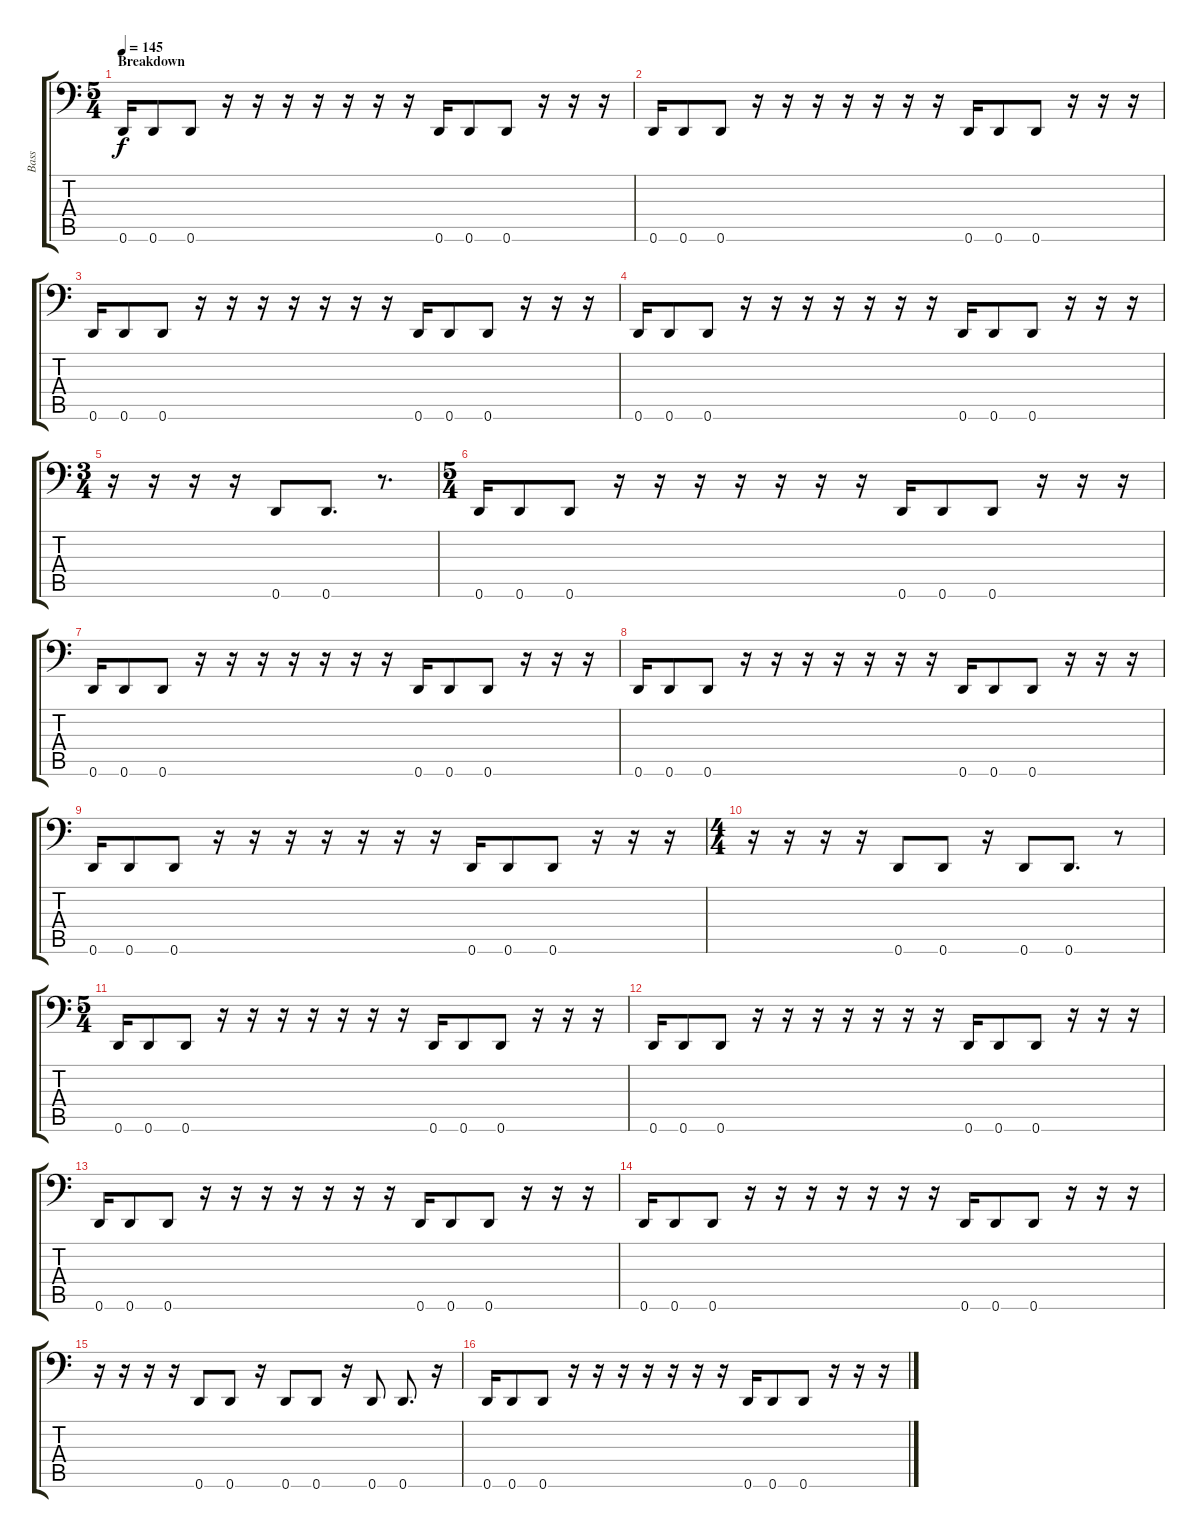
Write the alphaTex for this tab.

\track ("Bass" "Bass") {instrument electricbasspick}
\staff {score tabs}
\tuning (E3 B2 G2 D2 A1 D1) {hide}
\ts (5 4)
\section ("" "Breakdown")
\tempo 145
\clef f4
\ks c
0.6.16{dy f} 0.6.8 0.6.8 r.16 r.16 r.16 r.16 r.16 r.16 r.16 0.6.16 0.6.8 0.6.8 r.16 r.16 r.16 |
0.6.16 0.6.8 0.6.8 r.16 r.16 r.16 r.16 r.16 r.16 r.16 0.6.16 0.6.8 0.6.8 r.16 r.16 r.16 |
0.6.16 0.6.8 0.6.8 r.16 r.16 r.16 r.16 r.16 r.16 r.16 0.6.16 0.6.8 0.6.8 r.16 r.16 r.16 |
0.6.16 0.6.8 0.6.8 r.16 r.16 r.16 r.16 r.16 r.16 r.16 0.6.16 0.6.8 0.6.8 r.16 r.16 r.16 |
\ts (3 4)
r.16 r.16 r.16 r.16 0.6.8 0.6.8{d} r.8{d} |
\ts (5 4)
0.6.16 0.6.8 0.6.8 r.16 r.16 r.16 r.16 r.16 r.16 r.16 0.6.16 0.6.8 0.6.8 r.16 r.16 r.16 |
0.6.16 0.6.8 0.6.8 r.16 r.16 r.16 r.16 r.16 r.16 r.16 0.6.16 0.6.8 0.6.8 r.16 r.16 r.16 |
0.6.16 0.6.8 0.6.8 r.16 r.16 r.16 r.16 r.16 r.16 r.16 0.6.16 0.6.8 0.6.8 r.16 r.16 r.16 |
0.6.16 0.6.8 0.6.8 r.16 r.16 r.16 r.16 r.16 r.16 r.16 0.6.16 0.6.8 0.6.8 r.16 r.16 r.16 |
\ts (4 4)
r.16 r.16 r.16 r.16 0.6.8 0.6.8 r.16 0.6.8 0.6.8{d} r.8 |
\ts (5 4)
0.6.16 0.6.8 0.6.8 r.16 r.16 r.16 r.16 r.16 r.16 r.16 0.6.16 0.6.8 0.6.8 r.16 r.16 r.16 |
0.6.16 0.6.8 0.6.8 r.16 r.16 r.16 r.16 r.16 r.16 r.16 0.6.16 0.6.8 0.6.8 r.16 r.16 r.16 |
0.6.16 0.6.8 0.6.8 r.16 r.16 r.16 r.16 r.16 r.16 r.16 0.6.16 0.6.8 0.6.8 r.16 r.16 r.16 |
0.6.16 0.6.8 0.6.8 r.16 r.16 r.16 r.16 r.16 r.16 r.16 0.6.16 0.6.8 0.6.8 r.16 r.16 r.16 |
r.16 r.16 r.16 r.16 0.6.8 0.6.8 r.16 0.6.8 0.6.8 r.16 0.6.8 0.6.8{d} r.16 |
0.6.16 0.6.8 0.6.8 r.16 r.16 r.16 r.16 r.16 r.16 r.16 0.6.16 0.6.8 0.6.8 r.16 r.16 r.16
